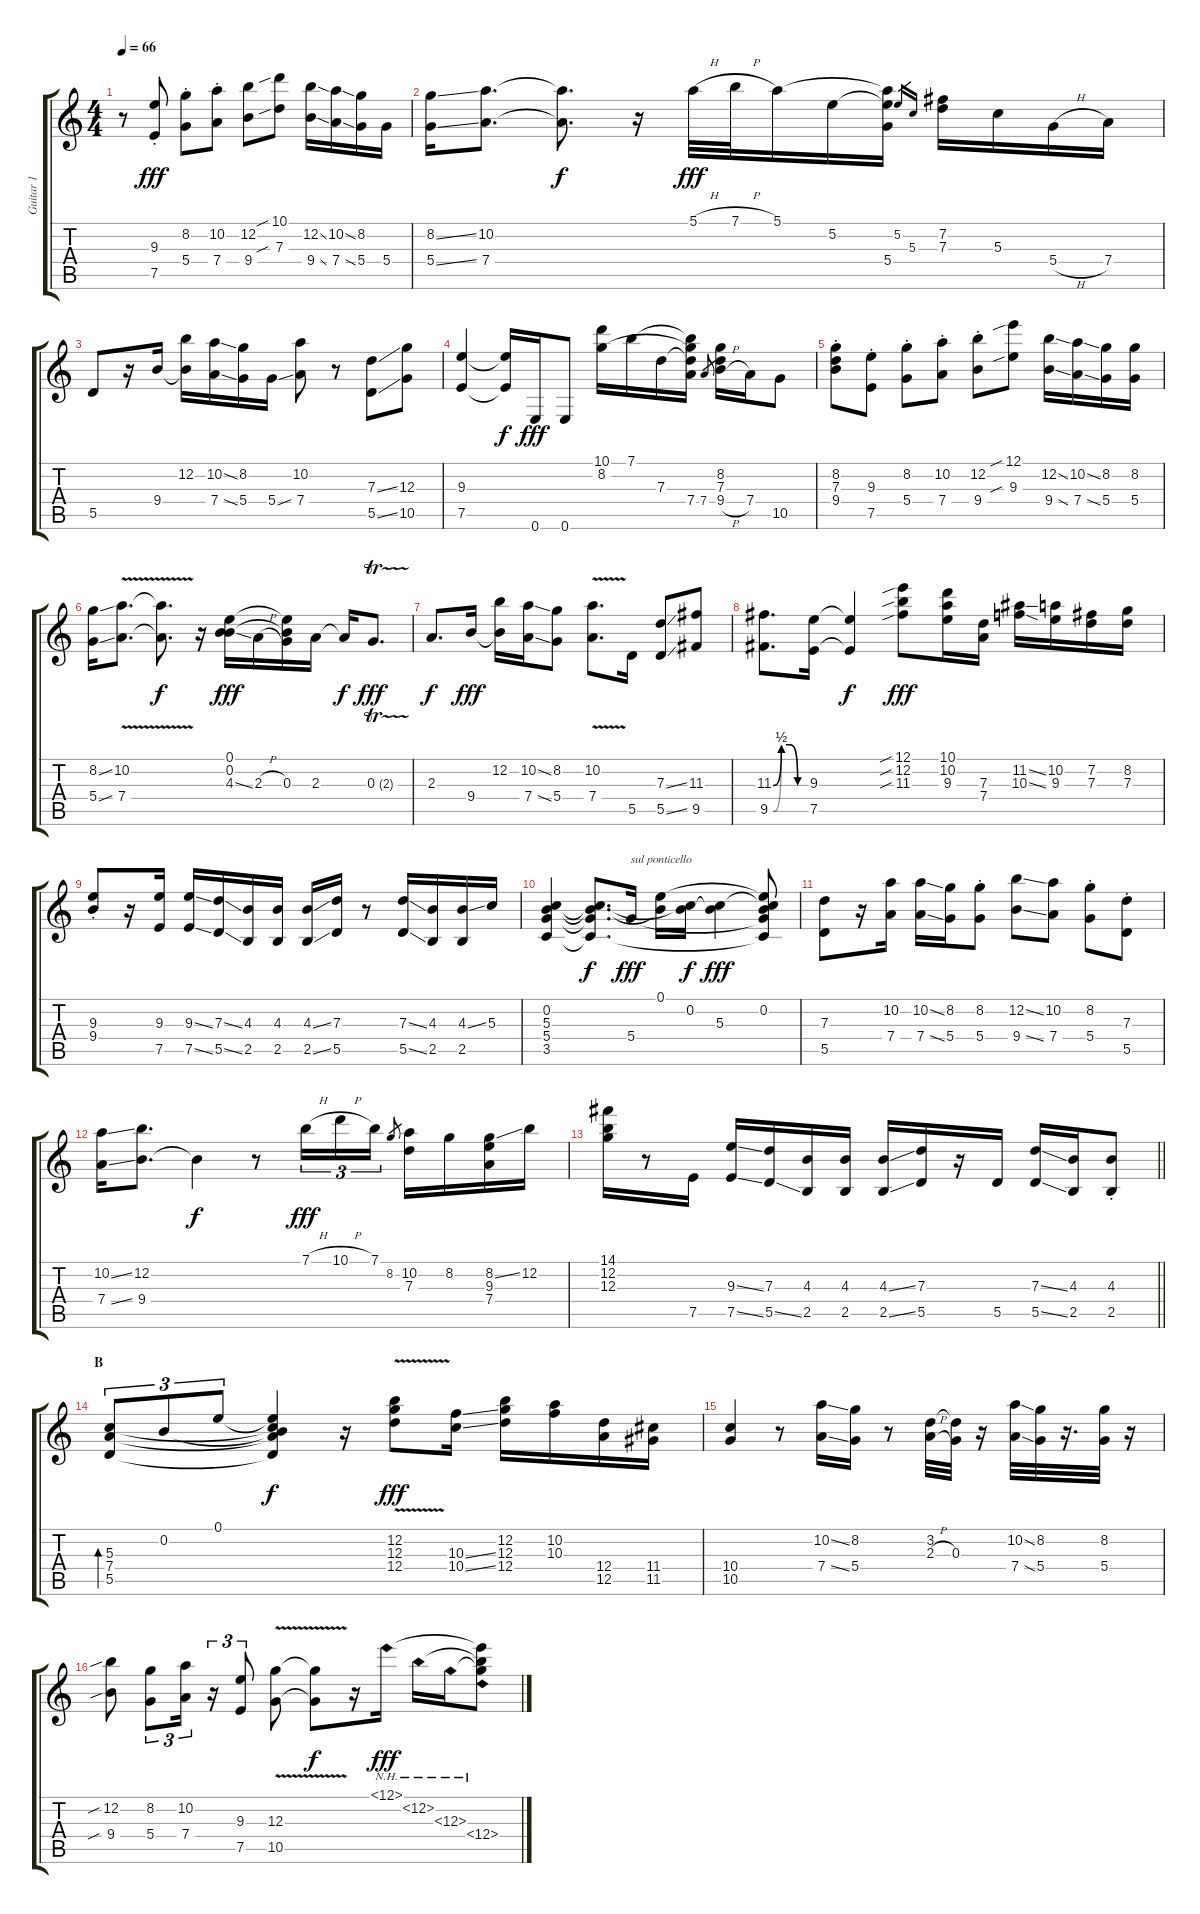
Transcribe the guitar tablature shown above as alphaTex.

\track ("Guitar 1" "Guitar 1") {instrument electricguitarclean}
\staff {score tabs}
\tuning (E4 B3 G3 D3 A2 E2) {hide}
\ts (4 4)
\tempo 66
\clef g2
\ks c
r.8{dy fff instrument electricguitarclean} (9.3{st} 7.5{st}).8 (8.2{st} 5.4{st}).8 (10.2{st} 7.4{st}).8 (12.2 9.4).8 (10.1{sib} 7.3{sib}).8 (12.2{ss} 9.4{ss}).16 (10.2{ss} 7.4{ss}).16 (8.2 5.4).16 5.4.16 |
(8.2{ss} 5.4{ss}).16 (10.2 7.4).8{d} (10.2{t} 7.4{t}).8{d dy f} r.16 5.1{h}.32{dy fff} 7.1{h}.32 5.1.16 5.2.16 (5.1{t} 5.2{t} 5.4).16 5.2.16{gr} 5.3.16{gr} (7.2 7.3).16 5.3.16 5.4{h}.16 7.4.16 |
5.5.8 r.16 9.4.16 (12.2 9.4{t}).16 (10.2{ss} 7.4{ss}).16 (8.2 5.4).16 5.4{ss}.16 (10.2 7.4).8 r.8 (7.3{ss} 5.5{ss}).8 (12.3 10.5).8 |
(9.3 7.5).4 (9.3{t} 7.5{t}).16{dy f} 0.6.16{dy fff} 0.6.8 (10.1 8.2).16 7.1.16 7.3.16 (7.1{t} 8.2{t} 7.3{t} 7.4).16 7.4.8{gr} (8.2 7.3 9.4{h}).16 7.4.16 10.5.8 |
(8.2{st} 7.3{st} 9.4{st}).8 (9.3{st} 7.5{st}).8 (8.2{st} 5.4{st}).8 (10.2{st} 7.4{st}).8 (12.2{st} 9.4{st}).8 (12.1{sib} 9.3{sib}).8 (12.2{ss} 9.4{ss}).16 (10.2{ss} 7.4{ss}).16 (8.2 5.4).16 (8.2 5.4).16 |
(8.2{ss} 5.4{ss}).16 (10.2{v} 7.4{v}).8{d} (10.2{t} 7.4{t}).8{d dy f} r.16 (0.1 0.2 4.3{ss}).16{dy fff} 2.3{h}.16 (0.1{t} 0.2{t} 0.3).16 2.3.16 2.3{t}.16{dy f} 0.3{tr (2 32)}.8{d dy fff} |
2.3.8{d dy f} 9.4.16{dy fff} (12.2 9.4{t}).16 (10.2{ss} 7.4{ss}).16 (8.2 5.4).8 (10.2 7.4{v}).8{d} 5.5.16 (7.3{ss} 5.5{ss}).8 (11.3 9.5).8 |
(11.3{be (custom 0 0 15 2 30 2 45 0 60 0)} 9.5{be (custom 0 0 15 2 30 2 45 0 60 0)}).8{d} (9.3 7.5).16 (9.3{t} 7.5{t}).4{dy f} (12.1{sib} 12.2{sib} 11.3{sib}).8{dy fff} (10.1 10.2 9.3).16 (7.3 7.4).16 (11.2{ss} 10.3{ss}).16 (10.2 9.3).16 (7.2 7.3).16 (8.2 7.3).16 |
(9.3{st} 9.4{st}).8 r.16 (9.3 7.5).16 (9.3{ss} 7.5{ss}).16 (7.3{ss} 5.5{ss}).16 (4.3 2.5).16 (4.3 2.5).16 (4.3{ss} 2.5{ss}).16 (7.3 5.5).16 r.8 (7.3{ss} 5.5{ss}).16 (4.3 2.5).16 (4.3{ss} 2.5).16 5.3.16 |
(0.2 5.3 5.4 3.5).4 (0.2{t} 5.3{t} 5.4{t} 3.5{t}).8{d dy f} 5.4.16{txt "sul ponticello" dy fff} (0.1 0.2{t}).16 (0.2 5.3{t}).16{dy f} (0.2{t} 5.3).4{dy fff} (0.1{t} 0.2 5.3{t} 5.4{t} 3.5{t}).8 |
(7.3 5.5).8 r.16 (10.2 7.4).16 (10.2{ss} 7.4{ss}).16 (8.2 5.4).16 (8.2{st} 5.4{st}).8 (12.2{ss} 9.4{ss}).8 (10.2 7.4).8 (8.2{st} 5.4{st}).8 (7.3{st} 5.5{st}).8 |
(10.2{ss} 7.4{ss}).16 (12.2 9.4).8{d} 9.4{t}.4{dy f} r.8 7.1{h}.16{tu (3 2) dy fff} 10.1{h}.16{tu (3 2)} 7.1.16{tu (3 2)} 8.2.8{gr} (10.2 7.3).16 8.2.16 (8.2{ss} 9.3 7.4).16 12.2.16 |
\barLineRight lightlight
(14.1 12.2 12.3).16 r.8 7.5.16 (9.3{ss} 7.5{ss}).16 (7.3 5.5{ss}).16 (4.3 2.5).16 (4.3 2.5).16 (4.3{ss} 2.5{ss}).16 (7.3 5.5).16 r.16 5.5.16 (7.3{ss} 5.5{ss}).16 (4.3 2.5).16 (4.3{st} 2.5{st}).8 |
\section ("" "B")
(5.3 7.4 5.5).8{tu (3 2) bd 120} 0.2.8{tu (3 2)} 0.1.8{tu (3 2)} (0.1{t} 0.2{t} 5.3{t} 7.4{t} 5.5{t}).4{dy f} r.16 (12.2{v} 12.3{v} 12.4{v}).8{dy fff} (10.3{ss} 10.4{ss}).16 (12.2 12.3 12.4).16 (10.2 10.3).16 (12.4 12.5).16 (11.4 11.5).16 |
(10.4 10.5).4 r.8 (10.2{ss} 7.4{ss}).16 (8.2 5.4).16 r.8 (3.2 2.3{h}).32 (3.2{t} 0.3).32 r.16 (10.2{ss} 7.4{ss}).32 (8.2 5.4).32 r.16{d} (8.2 5.4).32 r.16 |
(12.2{sib} 9.4{sib}).8 (8.2 5.4).8{tu (3 2)} (10.2 7.4).16{tu (3 2)} r.16{tu (3 2)} (9.3 7.5).8{tu (3 2)} (12.3{v} 10.5{v}).8 (12.3{t} 10.5{t}).8{dy f} r.16 12.1{nh}.16{dy fff} 12.2{nh}.16 12.3{nh}.16 (12.1{t} 12.2{t} 12.3{t} 12.4{nh}).8
